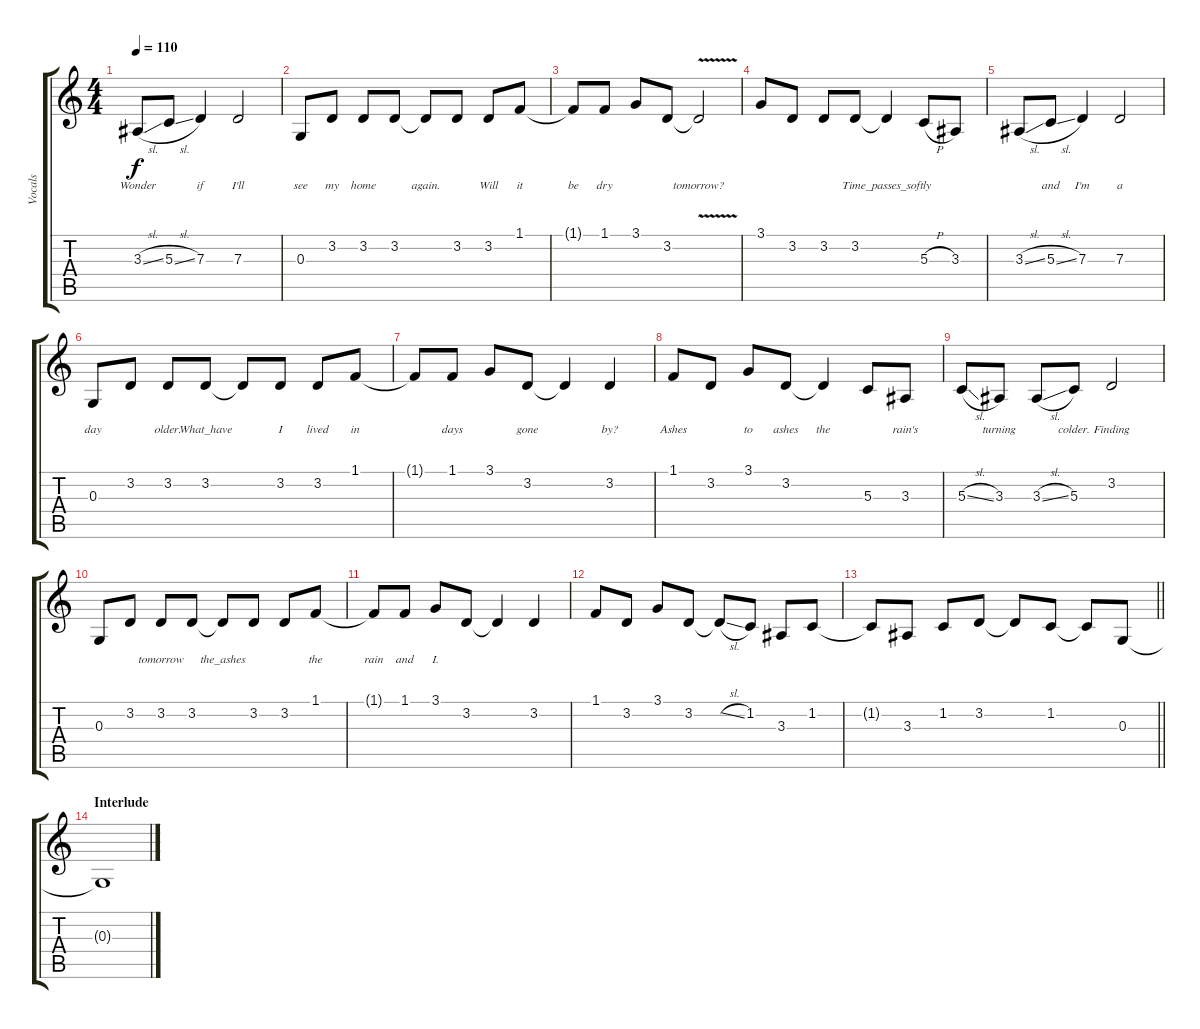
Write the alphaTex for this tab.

\track ("Vocals" "Vocals") {instrument tuba}
\staff {score tabs}
\tuning (E4 B3 G3 D3 A2 E2) {hide}
\ts (4 4)
\tempo 110
\clef g2
\ks c
3.3{sl}.8{lyrics (0 "Wonder") lyrics (1 "") lyrics (2 "") lyrics (3 "") lyrics (4 "") dy f} 5.3{sl}.8{lyrics (0 "") lyrics (1 "") lyrics (2 "") lyrics (3 "") lyrics (4 "")} 7.3.4{lyrics (0 "if") lyrics (1 "") lyrics (2 "") lyrics (3 "") lyrics (4 "")} 7.3.2{lyrics (0 "I'll") lyrics (1 "") lyrics (2 "") lyrics (3 "") lyrics (4 "")} |
0.3.8{lyrics (0 "see") lyrics (1 "") lyrics (2 "") lyrics (3 "") lyrics (4 "")} 3.2.8{lyrics (0 "my") lyrics (1 "") lyrics (2 "") lyrics (3 "") lyrics (4 "")} 3.2.8{lyrics (0 "home") lyrics (1 "") lyrics (2 "") lyrics (3 "") lyrics (4 "")} 3.2.8{lyrics (0 "") lyrics (1 "") lyrics (2 "") lyrics (3 "") lyrics (4 "")} 3.2{t}.8{lyrics (0 "again.") lyrics (1 "") lyrics (2 "") lyrics (3 "") lyrics (4 "")} 3.2.8{lyrics (0 "") lyrics (1 "") lyrics (2 "") lyrics (3 "") lyrics (4 "")} 3.2.8{lyrics (0 "Will") lyrics (1 "") lyrics (2 "") lyrics (3 "") lyrics (4 "")} 1.1.8{lyrics (0 "it") lyrics (1 "") lyrics (2 "") lyrics (3 "") lyrics (4 "")} |
1.1{t}.8{lyrics (0 "be") lyrics (1 "") lyrics (2 "") lyrics (3 "") lyrics (4 "")} 1.1.8{lyrics (0 "dry") lyrics (1 "") lyrics (2 "") lyrics (3 "") lyrics (4 "")} 3.1.8{lyrics (0 "") lyrics (1 "") lyrics (2 "") lyrics (3 "") lyrics (4 "")} 3.2.8{lyrics (0 "") lyrics (1 "") lyrics (2 "") lyrics (3 "") lyrics (4 "")} 3.2{v t}.2{lyrics (0 "tomorrow?") lyrics (1 "") lyrics (2 "") lyrics (3 "") lyrics (4 "")} |
3.1.8{lyrics (0 "") lyrics (1 "") lyrics (2 "") lyrics (3 "") lyrics (4 "")} 3.2.8{lyrics (0 "") lyrics (1 "") lyrics (2 "") lyrics (3 "") lyrics (4 "")} 3.2.8{lyrics (0 "") lyrics (1 "") lyrics (2 "") lyrics (3 "") lyrics (4 "")} 3.2.8{lyrics (0 "") lyrics (1 "") lyrics (2 "") lyrics (3 "") lyrics (4 "")} 3.2{t}.4{lyrics (0 "Time_passes_softly") lyrics (1 "") lyrics (2 "") lyrics (3 "") lyrics (4 "")} 5.3{h}.8{lyrics (0 "") lyrics (1 "") lyrics (2 "") lyrics (3 "") lyrics (4 "")} 3.3.8{lyrics (0 "") lyrics (1 "") lyrics (2 "") lyrics (3 "") lyrics (4 "")} |
3.3{sl}.8{lyrics (0 "") lyrics (1 "") lyrics (2 "") lyrics (3 "") lyrics (4 "")} 5.3{sl}.8{lyrics (0 "and") lyrics (1 "") lyrics (2 "") lyrics (3 "") lyrics (4 "")} 7.3.4{lyrics (0 "I'm") lyrics (1 "") lyrics (2 "") lyrics (3 "") lyrics (4 "")} 7.3.2{lyrics (0 "a") lyrics (1 "") lyrics (2 "") lyrics (3 "") lyrics (4 "")} |
0.3.8{lyrics (0 "day") lyrics (1 "") lyrics (2 "") lyrics (3 "") lyrics (4 "")} 3.2.8{lyrics (0 "") lyrics (1 "") lyrics (2 "") lyrics (3 "") lyrics (4 "")} 3.2.8{lyrics (0 "older.") lyrics (1 "") lyrics (2 "") lyrics (3 "") lyrics (4 "")} 3.2.8{lyrics (0 "What_have") lyrics (1 "") lyrics (2 "") lyrics (3 "") lyrics (4 "")} 3.2{t}.8{lyrics (0 "") lyrics (1 "") lyrics (2 "") lyrics (3 "") lyrics (4 "")} 3.2.8{lyrics (0 "I") lyrics (1 "") lyrics (2 "") lyrics (3 "") lyrics (4 "")} 3.2.8{lyrics (0 "lived") lyrics (1 "") lyrics (2 "") lyrics (3 "") lyrics (4 "")} 1.1.8{lyrics (0 "in") lyrics (1 "") lyrics (2 "") lyrics (3 "") lyrics (4 "")} |
1.1{t}.8{lyrics (0 "") lyrics (1 "") lyrics (2 "") lyrics (3 "") lyrics (4 "")} 1.1.8{lyrics (0 "days") lyrics (1 "") lyrics (2 "") lyrics (3 "") lyrics (4 "")} 3.1.8{lyrics (0 "") lyrics (1 "") lyrics (2 "") lyrics (3 "") lyrics (4 "")} 3.2.8{lyrics (0 "gone") lyrics (1 "") lyrics (2 "") lyrics (3 "") lyrics (4 "")} 3.2{t}.4{lyrics (0 "") lyrics (1 "") lyrics (2 "") lyrics (3 "") lyrics (4 "")} 3.2.4{lyrics (0 "by?") lyrics (1 "") lyrics (2 "") lyrics (3 "") lyrics (4 "")} |
1.1.8{lyrics (0 "Ashes") lyrics (1 "") lyrics (2 "") lyrics (3 "") lyrics (4 "")} 3.2.8{lyrics (0 "") lyrics (1 "") lyrics (2 "") lyrics (3 "") lyrics (4 "")} 3.1.8{lyrics (0 "to") lyrics (1 "") lyrics (2 "") lyrics (3 "") lyrics (4 "")} 3.2.8{lyrics (0 "ashes") lyrics (1 "") lyrics (2 "") lyrics (3 "") lyrics (4 "")} 3.2{t}.4{lyrics (0 "the") lyrics (1 "") lyrics (2 "") lyrics (3 "") lyrics (4 "")} 5.3.8{lyrics (0 "") lyrics (1 "") lyrics (2 "") lyrics (3 "") lyrics (4 "")} 3.3.8{lyrics (0 "rain's") lyrics (1 "") lyrics (2 "") lyrics (3 "") lyrics (4 "")} |
5.3{sl}.8{lyrics (0 "") lyrics (1 "") lyrics (2 "") lyrics (3 "") lyrics (4 "")} 3.3.8{lyrics (0 "turning") lyrics (1 "") lyrics (2 "") lyrics (3 "") lyrics (4 "")} 3.3{sl}.8{lyrics (0 "") lyrics (1 "") lyrics (2 "") lyrics (3 "") lyrics (4 "")} 5.3.8{lyrics (0 "colder.") lyrics (1 "") lyrics (2 "") lyrics (3 "") lyrics (4 "")} 3.2.2{lyrics (0 "Finding") lyrics (1 "") lyrics (2 "") lyrics (3 "") lyrics (4 "")} |
0.3.8{lyrics (0 "") lyrics (1 "") lyrics (2 "") lyrics (3 "") lyrics (4 "")} 3.2.8{lyrics (0 "") lyrics (1 "") lyrics (2 "") lyrics (3 "") lyrics (4 "")} 3.2.8{lyrics (0 "tomorrow") lyrics (1 "") lyrics (2 "") lyrics (3 "") lyrics (4 "")} 3.2.8{lyrics (0 "") lyrics (1 "") lyrics (2 "") lyrics (3 "") lyrics (4 "")} 3.2{t}.8{lyrics (0 "the_ashes") lyrics (1 "") lyrics (2 "") lyrics (3 "") lyrics (4 "")} 3.2.8{lyrics (0 "") lyrics (1 "") lyrics (2 "") lyrics (3 "") lyrics (4 "")} 3.2.8{lyrics (0 "") lyrics (1 "") lyrics (2 "") lyrics (3 "") lyrics (4 "")} 1.1.8{lyrics (0 "the") lyrics (1 "") lyrics (2 "") lyrics (3 "") lyrics (4 "")} |
1.1{t}.8{lyrics (0 "rain") lyrics (1 "") lyrics (2 "") lyrics (3 "") lyrics (4 "")} 1.1.8{lyrics (0 "and") lyrics (1 "") lyrics (2 "") lyrics (3 "") lyrics (4 "")} 3.1.8{lyrics (0 "I.") lyrics (1 "") lyrics (2 "") lyrics (3 "") lyrics (4 "")} 3.2.8 3.2{t}.4 3.2.4 |
1.1.8 3.2.8 3.1.8 3.2.8 3.2{sl t}.8 1.2.8 3.3.8 1.2.8 |
\barLineRight lightlight
1.2{t}.8 3.3.8 1.2.8 3.2.8 3.2{t}.8 1.2.8 1.2{t}.8 0.3.8 |
\section ("" "Interlude")
0.3{t}.1
